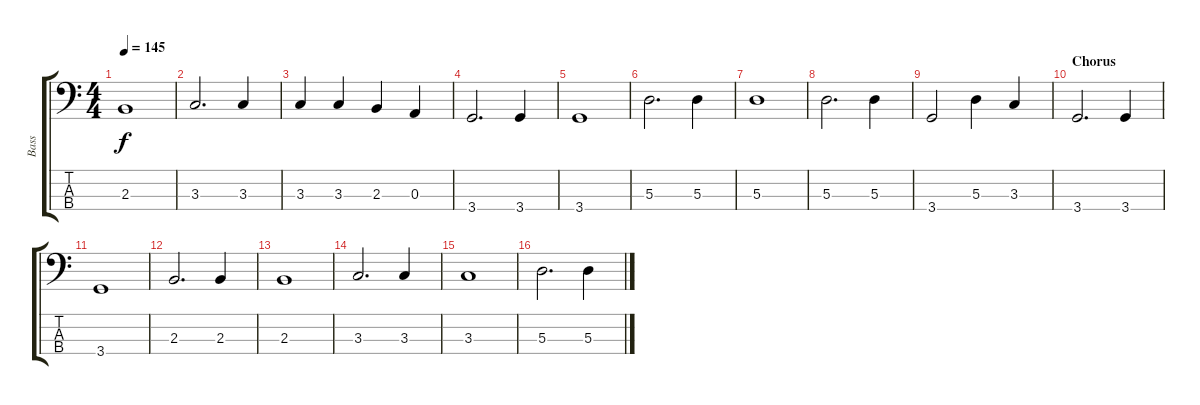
\track ("Bass" "Bass") {instrument electricbassfinger}
\staff {score tabs}
\tuning (G2 D2 A1 E1) {hide}
\ts (4 4)
\tempo 145
\clef f4
\ks c
2.3.1{dy f} |
3.3.2{d} 3.3.4 |
3.3.4 3.3.4 2.3.4 0.3.4 |
3.4.2{d} 3.4.4 |
3.4.1 |
5.3.2{d} 5.3.4 |
5.3.1 |
5.3.2{d} 5.3.4 |
3.4.2 5.3.4 3.3.4 |
\section ("" "Chorus")
3.4.2{d} 3.4.4 |
3.4.1 |
2.3.2{d} 2.3.4 |
2.3.1 |
3.3.2{d} 3.3.4 |
3.3.1 |
5.3.2{d} 5.3.4
